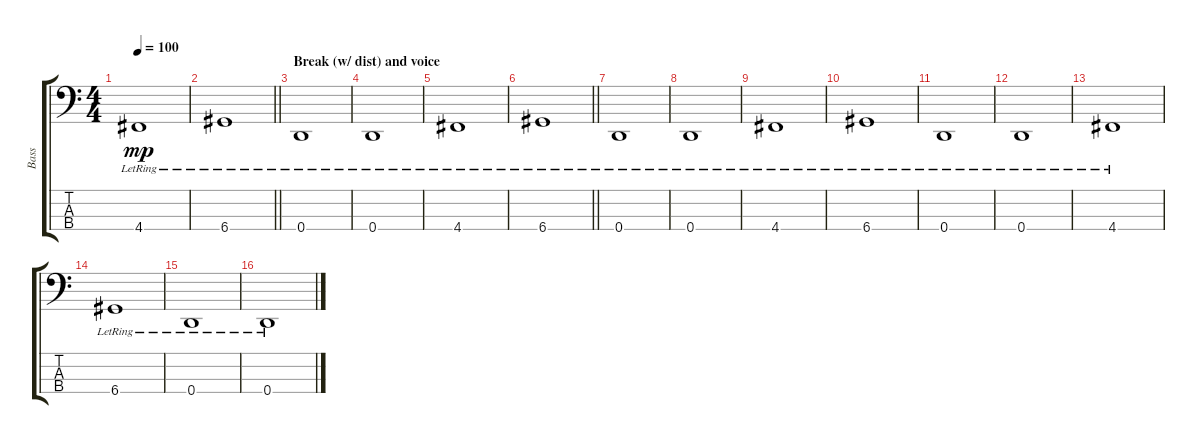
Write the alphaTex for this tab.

\track ("Bass" "Bass") {instrument electricbassfinger}
\staff {score tabs}
\tuning (G2 D2 A1 D1) {hide}
\ts (4 4)
\tempo 100
\clef f4
\ks c
4.4{lr}.1{dy mp} |
\barLineRight lightlight
6.4{lr}.1 |
\section ("" "Break (w/ dist) and voice")
0.4{lr}.1 |
0.4{lr}.1 |
4.4{lr}.1 |
\barLineRight lightlight
6.4{lr}.1 |
0.4{lr}.1 |
0.4{lr}.1 |
4.4{lr}.1 |
6.4{lr}.1 |
0.4{lr}.1 |
0.4{lr}.1 |
4.4{lr}.1 |
6.4{lr}.1 |
0.4{lr}.1 |
0.4{lr}.1
